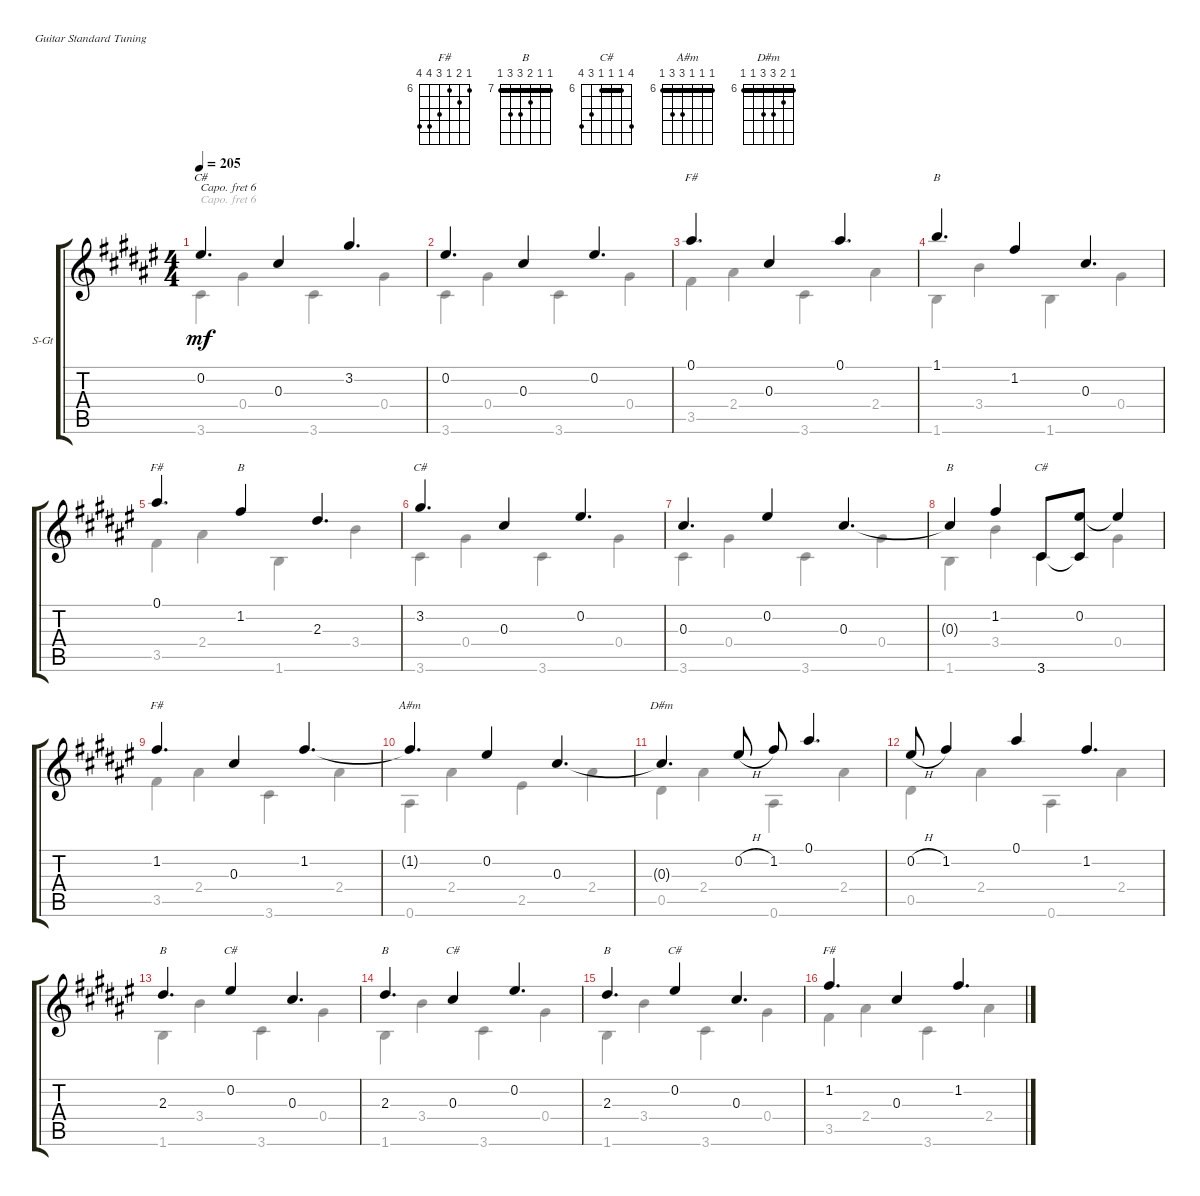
\defaultSystemsLayout 4
\bracketExtendMode groupsimilarinstruments
\firstSystemTrackNameOrientation horizontal
\otherSystemsTrackNameOrientation horizontal
\track ("Paul's Guitar" "S-Gt") {instrument acousticguitarsteel}
\staff {score tabs}
\capo 6
\tuning (E4 B3 G3 D3 A2 E2)
\chord ("F#" 6 7 6 8 9 9) {firstfret 6}
\chord ("B" 7 7 8 9 9 7) {firstfret 7 barre (7 7)}
\chord ("C#" 9 6 6 6 8 9) {firstfret 6 barre (6 6)}
\chord ("A#m" 6 6 6 8 8 6) {firstfret 6 barre (6 6 6)}
\chord ("D#m" 6 7 8 8 6 6) {firstfret 6 barre (6 6)}
\voice
\ts (4 4)
\tempo 205
\clef g2
\ks f#
0.2.4{d ch "C#" dy mf} 0.3.4 3.2.4{d} |
0.2.4{d} 0.3.4 0.2.4{d} |
0.1.4{d ch "F#"} 0.3.4 0.1.4{d} |
1.1.4{d ch "B"} 1.2.4 0.3.4{d} |
0.1.4{d ch "F#"} 1.2.4{ch "B"} 2.3.4{d} |
3.2.4{d ch "C#"} 0.3.4 0.2.4{d} |
0.3.4{d} 0.2.4 0.3.4{d} |
0.3{t}.4{ch "B"} 1.2.4 3.6.8{ch "C#"} (0.2 3.6{t}).8 0.2{t}.4 |
1.2.4{d ch "F#"} 0.3.4 1.2.4{d} |
1.2{t}.4{d ch "A#m"} 0.2.4 0.3.4{d} |
0.3{t}.4{d ch "D#m"} 0.2{h}.8 1.2.8 0.1.4{d} |
0.2{h}.8 1.2.4 0.1.4 1.2.4{d} |
2.3.4{d ch "B"} 0.2.4{ch "C#"} 0.3.4{d} |
2.3.4{d ch "B"} 0.3.4{ch "C#"} 0.2.4{d} |
2.3.4{d ch "B"} 0.2.4{ch "C#"} 0.3.4{d} |
1.2.4{d ch "F#"} 0.3.4 1.2.4{d}
\voice
\clef g2
\ottava regular
\simile none
\ks f#
3.6.4{dy mf} 0.4.4 3.6.4 0.4.4 |
3.6.4 0.4.4 3.6.4 0.4.4 |
3.5.4 2.4.4 3.6.4 2.4.4 |
1.6.4 3.4.4 1.6.4 0.4.4 |
3.5.4 2.4.4 1.6.4 3.4.4 |
3.6.4 0.4.4 3.6.4 0.4.4 |
3.6.4 0.4.4 3.6.4 0.4.4 |
1.6.4 3.4.4 3.6.4 0.4.4 |
3.5.4 2.4.4 3.6.4 2.4.4 |
0.6.4 2.4.4 2.5.4 2.4.4 |
0.5.4 2.4.4 0.6.4 2.4.4 |
0.5.4 2.4.4 0.6.4 2.4.4 |
1.6.4 3.4.4 3.6.4 0.4.4 |
1.6.4 3.4.4 3.6.4 0.4.4 |
1.6.4 3.4.4 3.6.4 0.4.4 |
3.5.4 2.4.4 3.6.4 2.4.4
